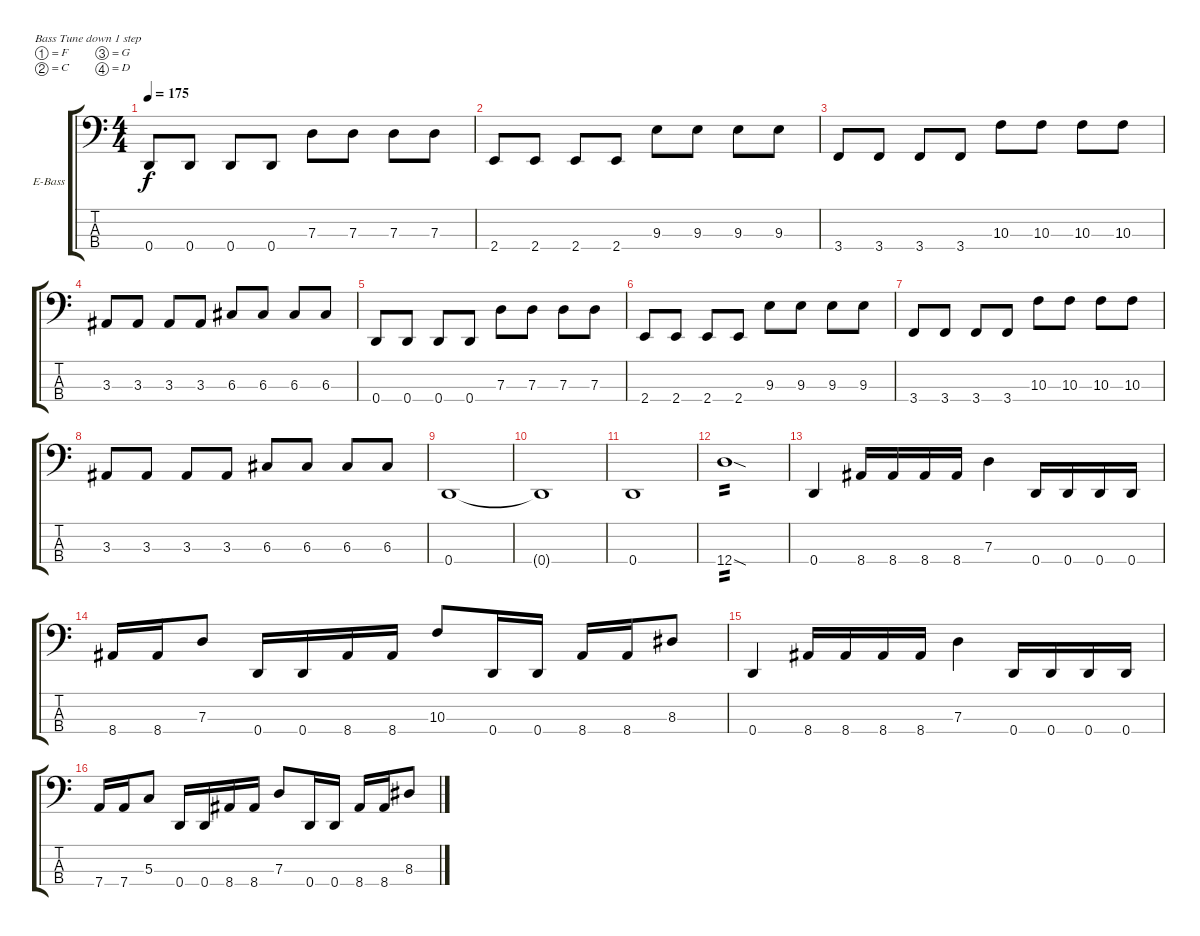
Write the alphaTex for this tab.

\bracketExtendMode groupsimilarinstruments
\firstSystemTrackNameOrientation horizontal
\otherSystemsTrackNameOrientation horizontal
\track ("Bass" "E-Bass") {instrument electricbasspick}
\staff {score tabs}
\tuning (F2 C2 G1 D1)
\ts (4 4)
\tempo 175
\clef f4
\ks c
0.4.8{dy f} 0.4.8 0.4.8 0.4.8 7.3.8 7.3.8 7.3.8 7.3.8 |
2.4.8 2.4.8 2.4.8 2.4.8 9.3.8 9.3.8 9.3.8 9.3.8 |
3.4.8 3.4.8 3.4.8 3.4.8 10.3.8 10.3.8 10.3.8 10.3.8 |
3.3.8 3.3.8 3.3.8 3.3.8 6.3.8 6.3.8 6.3.8 6.3.8 |
0.4.8 0.4.8 0.4.8 0.4.8 7.3.8 7.3.8 7.3.8 7.3.8 |
2.4.8 2.4.8 2.4.8 2.4.8 9.3.8 9.3.8 9.3.8 9.3.8 |
3.4.8 3.4.8 3.4.8 3.4.8 10.3.8 10.3.8 10.3.8 10.3.8 |
3.3.8 3.3.8 3.3.8 3.3.8 6.3.8 6.3.8 6.3.8 6.3.8 |
0.4.1 |
0.4{t}.1 |
0.4.1 |
12.4{sod}.1{tp 2} |
0.4.4 8.4.16 8.4.16 8.4.16 8.4.16 7.3.4 0.4.16 0.4.16 0.4.16 0.4.16 |
8.4.16 8.4.16 7.3.8 0.4.16 0.4.16 8.4.16 8.4.16 10.3.8 0.4.16 0.4.16 8.4.16 8.4.16 8.3.8 |
0.4.4 8.4.16 8.4.16 8.4.16 8.4.16 7.3.4 0.4.16 0.4.16 0.4.16 0.4.16 |
7.4.16 7.4.16 5.3.8 0.4.16 0.4.16 8.4.16 8.4.16 7.3.8 0.4.16 0.4.16 8.4.16 8.4.16 8.3.8
